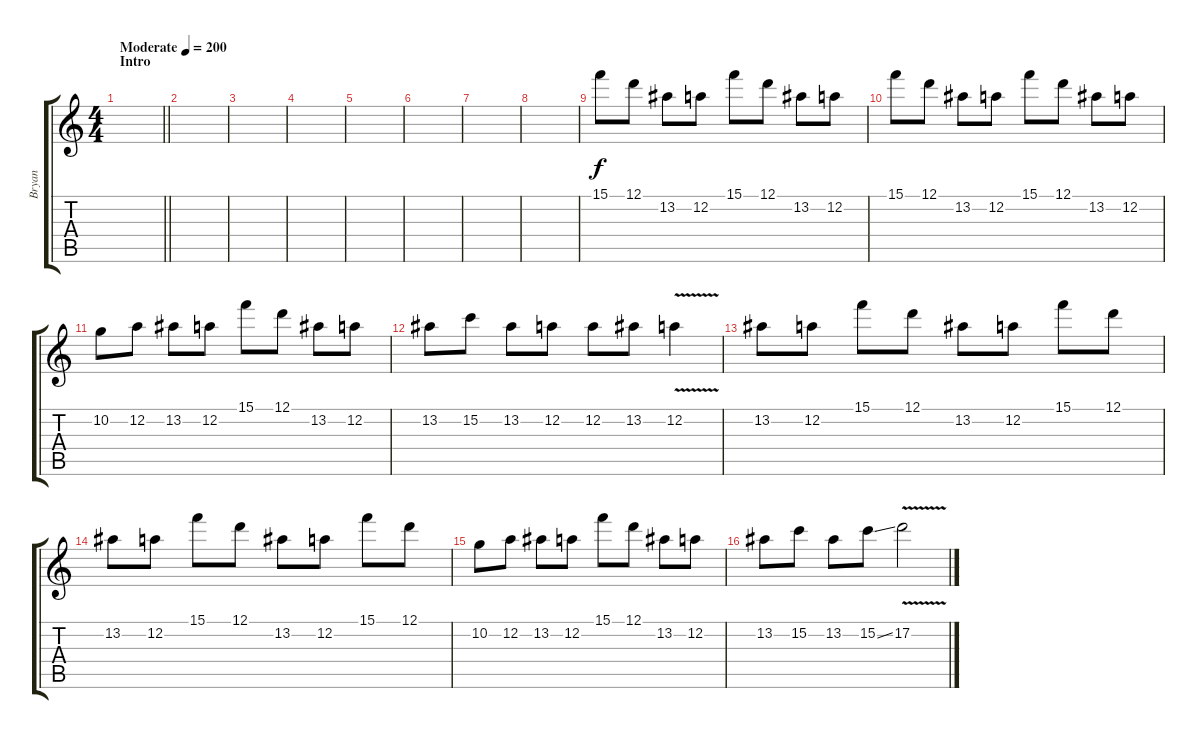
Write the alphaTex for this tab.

\track ("Bryan " "Bryan ") {instrument distortionguitar}
\staff {score tabs}
\tuning (D4 A3 F3 C3 G2 C2) {hide}
\ts (4 4)
\section ("" "Intro")
\tempo (200 "Moderate")
\clef g2
\barLineRight lightlight
\ks c
|
\section ("" "")
|
|
|
|
|
|
|
15.1.8 12.1.8 13.2.8 12.2.8 15.1.8 12.1.8 13.2.8 12.2.8 |
15.1.8 12.1.8 13.2.8 12.2.8 15.1.8 12.1.8 13.2.8 12.2.8 |
10.2.8 12.2.8 13.2.8 12.2.8 15.1.8 12.1.8 13.2.8 12.2.8 |
13.2.8 15.2.8 13.2.8 12.2.8 12.2.8 13.2.8 12.2{v}.4 |
13.2.8 12.2.8 15.1.8 12.1.8 13.2.8 12.2.8 15.1.8 12.1.8 |
13.2.8 12.2.8 15.1.8 12.1.8 13.2.8 12.2.8 15.1.8 12.1.8 |
10.2.8 12.2.8 13.2.8 12.2.8 15.1.8 12.1.8 13.2.8 12.2.8 |
13.2.8 15.2.8 13.2.8 15.2{ss}.8 17.2{v}.2
